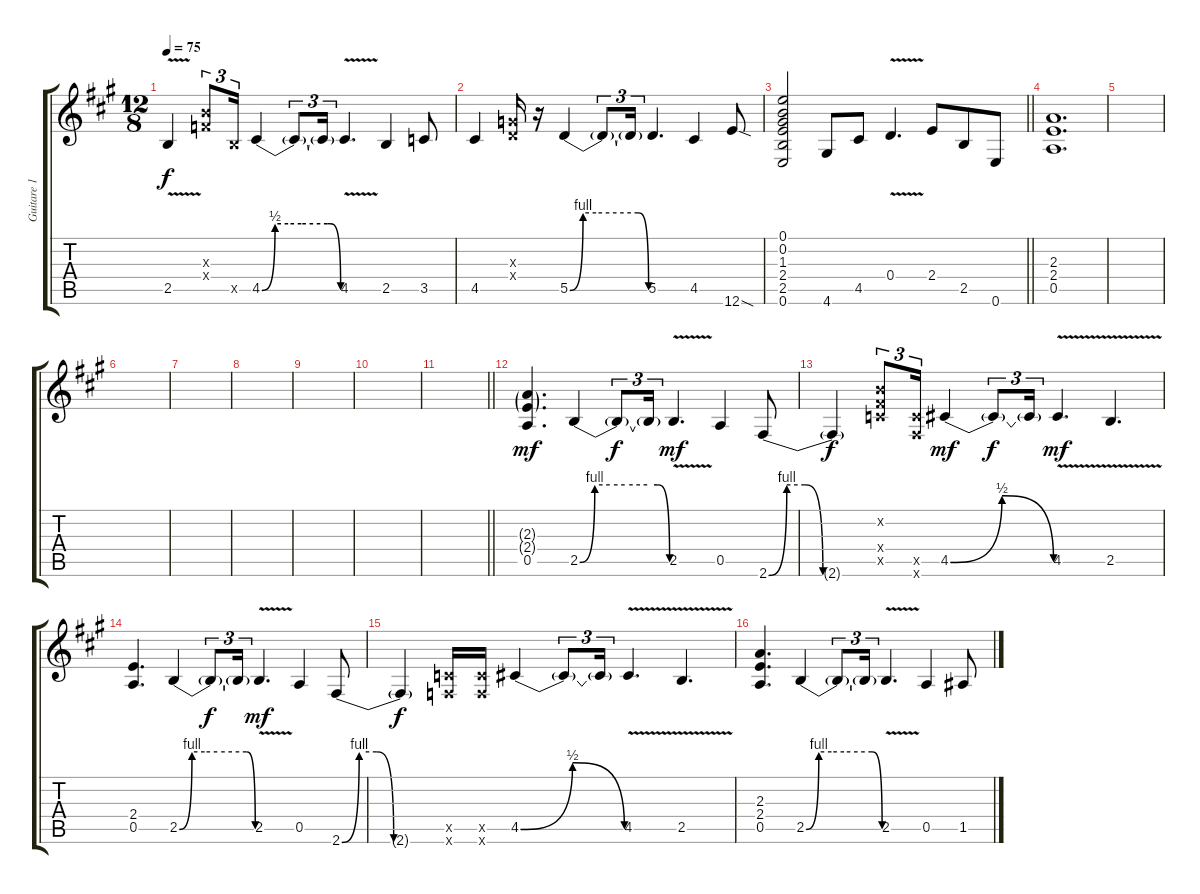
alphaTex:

\track ("Guitare 1" "Guitare 1") {instrument distortionguitar}
\staff {score tabs}
\tuning (E4 B3 G3 D3 A2 E2) {hide}
\ts (12 8)
\tempo 75
\clef g2
\ks a
2.5{v}.4{dy f} (4.3{x} 3.4{x}).8{tu (3 2)} 2.5{x}.16{tu (3 2)} 4.5{be (custom 0 0 10 2 20 2 30 2 50 2 52 2 60 0)}.4 4.5{t}.8{tu (3 2)} 4.5{t}.16{tu (3 2)} 4.5{v}.4{d} 2.5.4 3.5.8 |
4.5.4 (0.3{x} 0.4{x}).16 r.16 5.5{be (custom 0 0 10 4 20 4 30 4 52 4 60 0)}.4 5.5{t}.8{tu (3 2)} 5.5{t}.16{tu (3 2)} 5.5.4{d} 4.5.4 12.6{sod}.8 |
\barLineRight lightlight
(0.1 0.2 1.3 2.4 2.5 0.6).2 4.6.8 4.5.8 0.4{v}.4{d} 2.4.8 2.5.8 0.6.8 |
(2.3 2.4 0.5).1{d} |
|
|
|
|
|
|
\barLineRight lightlight
|
(2.3{g} 2.4{g} 0.5).4{d dy mf} 2.5{be (custom 0 0 10 4 20 4 30 4 45 4 52 4 60 0)}.4 2.5{t}.8{tu (3 2) dy f beam merge} 2.5{t}.16{tu (3 2)} 2.5{v}.4{d dy mf} 0.5.4 2.6{be (custom 0 0 10 4 20 4 30 0 60 0)}.8 |
2.6{t}.4{dy f} (0.2{x} 4.4{x} 3.5{x}).8{tu (3 2)} (3.5{x} 2.6{x}).16{tu (3 2)} 4.5{be (bendrelease 0 0 15 2 53 2 60 0)}.4{dy mf} 4.5{t}.8{tu (3 2) dy f} 4.5{t}.16{tu (3 2)} 4.5{v}.4{d dy mf} 2.5{v}.4{d} |
(2.4 0.5).4{d} 2.5{be (custom 0 0 10 4 20 4 30 4 53 4 60 0)}.4 2.5{t}.8{tu (3 2) dy f} 2.5{t}.16{tu (3 2)} 2.5{v}.4{d dy mf} 0.5.4 2.6{be (custom 0 0 10 4 20 4 30 0 60 0)}.8 |
2.6{t}.4{dy f} (3.5{x} 1.6{x}).16 (3.5{x} 1.6{x}).16 4.5{be (bendrelease 0 0 15 2 53 2 60 0)}.4 4.5{t}.8{tu (3 2)} 4.5{t}.16{tu (3 2)} 4.5{v}.4{d} 2.5{v}.4{d} |
(2.3 2.4 0.5).4{d} 2.5{be (custom 0 0 10 4 20 4 30 4 52 4 60 0)}.4 2.5{t}.8{tu (3 2)} 2.5{t}.16{tu (3 2)} 2.5{v}.4{d} 0.5.4 1.5.8
